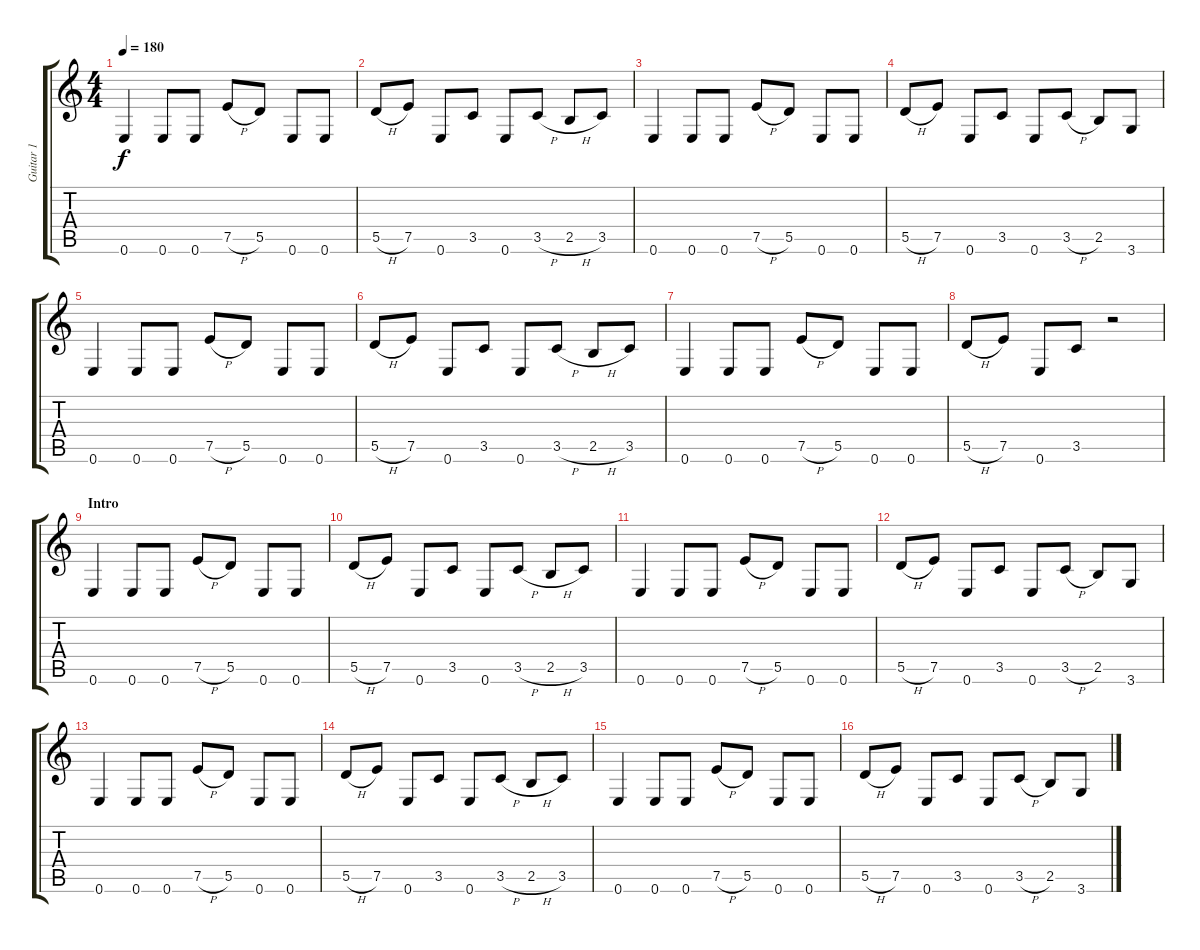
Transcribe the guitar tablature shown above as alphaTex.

\track ("Guitar 1" "Guitar 1") {instrument distortionguitar}
\staff {score tabs}
\tuning (E4 B3 G3 D3 A2 E2) {hide}
\ts (4 4)
\tempo 180
\clef g2
\ks c
0.6.4{dy f instrument distortionguitar} 0.6.8 0.6.8 7.5{h}.8 5.5.8 0.6.8 0.6.8 |
5.5{h}.8 7.5.8 0.6.8 3.5.8 0.6.8 3.5{h}.8 2.5{h}.8 3.5.8 |
0.6.4 0.6.8 0.6.8 7.5{h}.8 5.5.8 0.6.8 0.6.8 |
5.5{h}.8 7.5.8 0.6.8 3.5.8 0.6.8 3.5{h}.8 2.5.8 3.6.8 |
0.6.4 0.6.8 0.6.8 7.5{h}.8 5.5.8 0.6.8 0.6.8 |
5.5{h}.8 7.5.8 0.6.8 3.5.8 0.6.8 3.5{h}.8 2.5{h}.8 3.5.8 |
0.6.4 0.6.8 0.6.8 7.5{h}.8 5.5.8 0.6.8 0.6.8 |
5.5{h}.8 7.5.8 0.6.8 3.5.8 r.2 |
\section ("" "Intro")
0.6.4 0.6.8 0.6.8 7.5{h}.8 5.5.8 0.6.8 0.6.8 |
5.5{h}.8 7.5.8 0.6.8 3.5.8 0.6.8 3.5{h}.8 2.5{h}.8 3.5.8 |
0.6.4 0.6.8 0.6.8 7.5{h}.8 5.5.8 0.6.8 0.6.8 |
5.5{h}.8 7.5.8 0.6.8 3.5.8 0.6.8 3.5{h}.8 2.5.8 3.6.8 |
0.6.4 0.6.8 0.6.8 7.5{h}.8 5.5.8 0.6.8 0.6.8 |
5.5{h}.8 7.5.8 0.6.8 3.5.8 0.6.8 3.5{h}.8 2.5{h}.8 3.5.8 |
0.6.4 0.6.8 0.6.8 7.5{h}.8 5.5.8 0.6.8 0.6.8 |
5.5{h}.8 7.5.8 0.6.8 3.5.8 0.6.8 3.5{h}.8 2.5.8 3.6.8
